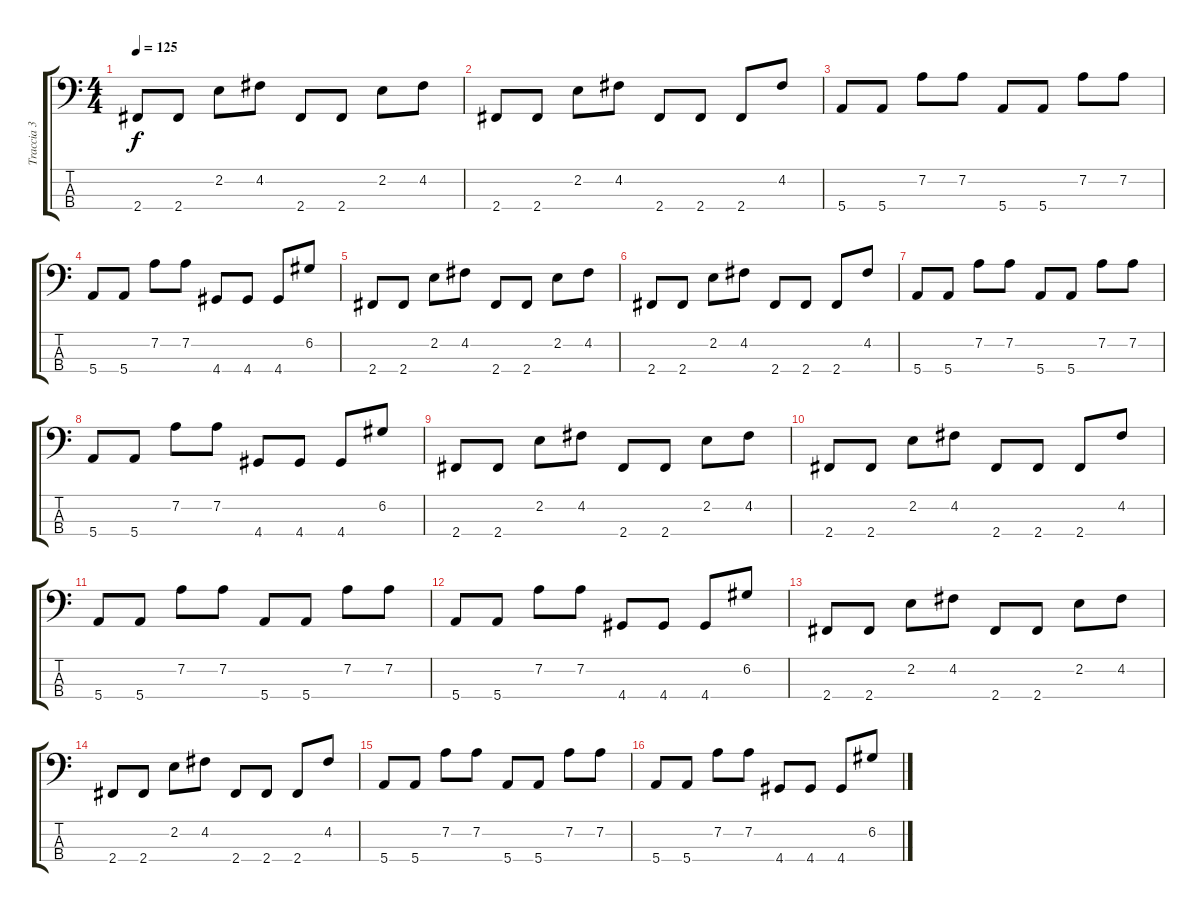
\track ("Traccia 3" "Traccia 3") {instrument electricbasspick}
\staff {score tabs}
\tuning (G2 D2 A1 E1) {hide}
\ts (4 4)
\tempo 125
\clef f4
\ks c
2.4.8{dy f} 2.4.8 2.2.8 4.2.8 2.4.8 2.4.8 2.2.8 4.2.8 |
2.4.8 2.4.8 2.2.8 4.2.8 2.4.8 2.4.8 2.4.8 4.2.8 |
5.4.8 5.4.8 7.2.8 7.2.8 5.4.8 5.4.8 7.2.8 7.2.8 |
5.4.8 5.4.8 7.2.8 7.2.8 4.4.8 4.4.8 4.4.8 6.2.8 |
2.4.8 2.4.8 2.2.8 4.2.8 2.4.8 2.4.8 2.2.8 4.2.8 |
2.4.8 2.4.8 2.2.8 4.2.8 2.4.8 2.4.8 2.4.8 4.2.8 |
5.4.8 5.4.8 7.2.8 7.2.8 5.4.8 5.4.8 7.2.8 7.2.8 |
5.4.8 5.4.8 7.2.8 7.2.8 4.4.8 4.4.8 4.4.8 6.2.8 |
2.4.8 2.4.8 2.2.8 4.2.8 2.4.8 2.4.8 2.2.8 4.2.8 |
2.4.8 2.4.8 2.2.8 4.2.8 2.4.8 2.4.8 2.4.8 4.2.8 |
5.4.8 5.4.8 7.2.8 7.2.8 5.4.8 5.4.8 7.2.8 7.2.8 |
5.4.8 5.4.8 7.2.8 7.2.8 4.4.8 4.4.8 4.4.8 6.2.8 |
2.4.8 2.4.8 2.2.8 4.2.8 2.4.8 2.4.8 2.2.8 4.2.8 |
2.4.8 2.4.8 2.2.8 4.2.8 2.4.8 2.4.8 2.4.8 4.2.8 |
5.4.8 5.4.8 7.2.8 7.2.8 5.4.8 5.4.8 7.2.8 7.2.8 |
5.4.8 5.4.8 7.2.8 7.2.8 4.4.8 4.4.8 4.4.8 6.2.8
